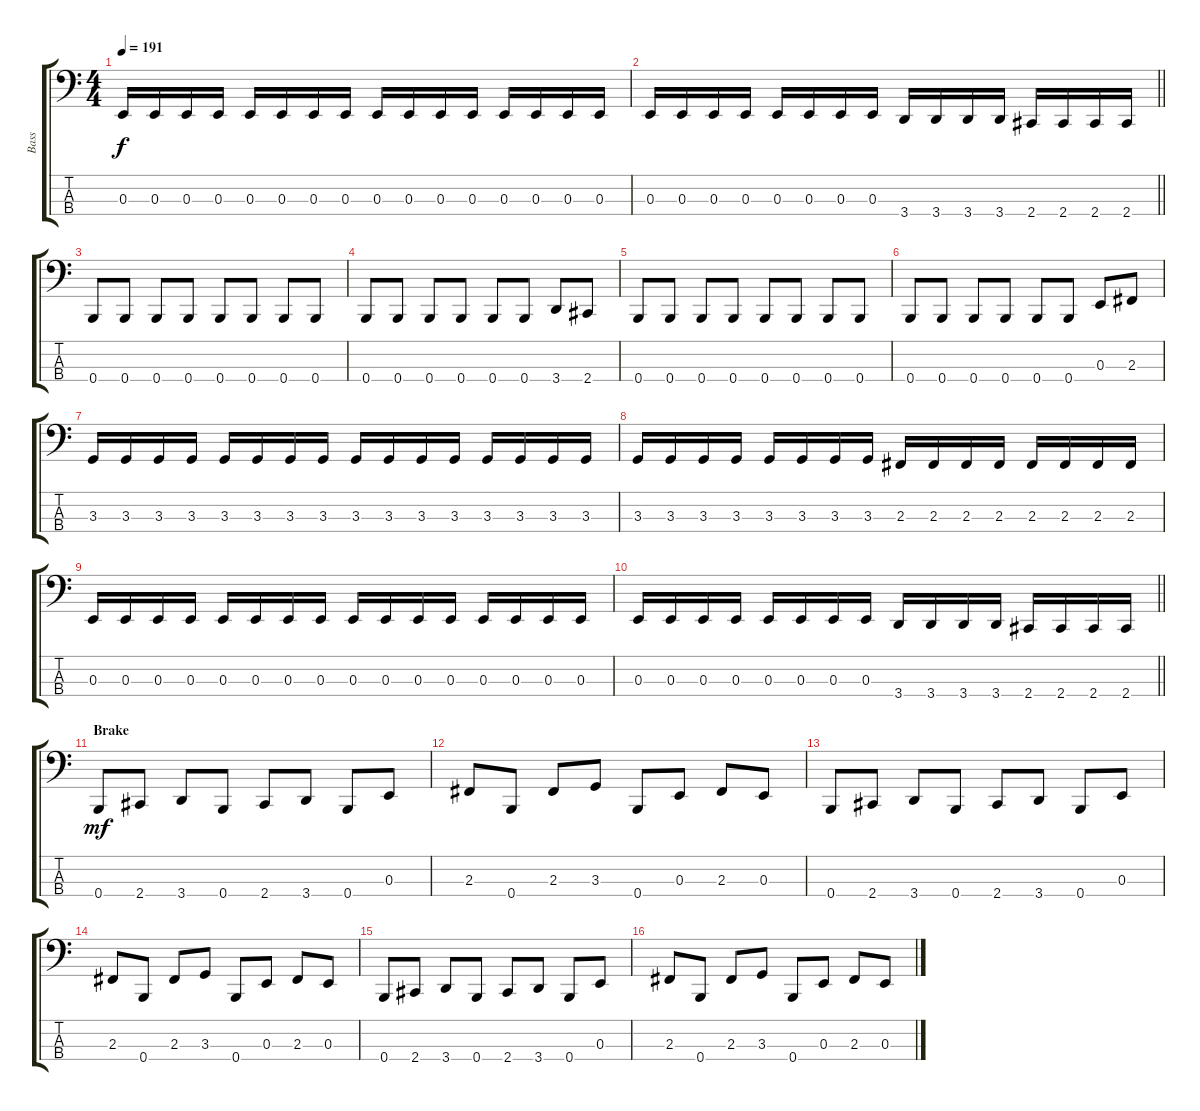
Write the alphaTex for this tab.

\track ("Bass" "Bass") {instrument electricbassfinger}
\staff {score tabs}
\tuning (D2 A1 E1 B0) {hide}
\ts (4 4)
\tempo 191
\clef f4
\ks c
0.3.16{dy f} 0.3.16 0.3.16 0.3.16 0.3.16 0.3.16 0.3.16 0.3.16 0.3.16 0.3.16 0.3.16 0.3.16 0.3.16 0.3.16 0.3.16 0.3.16 |
\barLineRight lightlight
0.3.16 0.3.16 0.3.16 0.3.16 0.3.16 0.3.16 0.3.16 0.3.16 3.4.16 3.4.16 3.4.16 3.4.16 2.4.16 2.4.16 2.4.16 2.4.16 |
\section ("" "")
0.4.8 0.4.8 0.4.8 0.4.8 0.4.8 0.4.8 0.4.8 0.4.8 |
0.4.8 0.4.8 0.4.8 0.4.8 0.4.8 0.4.8 3.4.8 2.4.8 |
0.4.8 0.4.8 0.4.8 0.4.8 0.4.8 0.4.8 0.4.8 0.4.8 |
0.4.8 0.4.8 0.4.8 0.4.8 0.4.8 0.4.8 0.3.8 2.3.8 |
3.3.16 3.3.16 3.3.16 3.3.16 3.3.16 3.3.16 3.3.16 3.3.16 3.3.16 3.3.16 3.3.16 3.3.16 3.3.16 3.3.16 3.3.16 3.3.16 |
3.3.16 3.3.16 3.3.16 3.3.16 3.3.16 3.3.16 3.3.16 3.3.16 2.3.16 2.3.16 2.3.16 2.3.16 2.3.16 2.3.16 2.3.16 2.3.16 |
0.3.16 0.3.16 0.3.16 0.3.16 0.3.16 0.3.16 0.3.16 0.3.16 0.3.16 0.3.16 0.3.16 0.3.16 0.3.16 0.3.16 0.3.16 0.3.16 |
\barLineRight lightlight
0.3.16 0.3.16 0.3.16 0.3.16 0.3.16 0.3.16 0.3.16 0.3.16 3.4.16 3.4.16 3.4.16 3.4.16 2.4.16 2.4.16 2.4.16 2.4.16 |
\section ("" "Brake")
0.4.8{dy mf} 2.4.8 3.4.8 0.4.8 2.4.8 3.4.8 0.4.8 0.3.8 |
2.3.8 0.4.8 2.3.8 3.3.8 0.4.8 0.3.8 2.3.8 0.3.8 |
0.4.8 2.4.8 3.4.8 0.4.8 2.4.8 3.4.8 0.4.8 0.3.8 |
2.3.8 0.4.8 2.3.8 3.3.8 0.4.8 0.3.8 2.3.8 0.3.8 |
0.4.8 2.4.8 3.4.8 0.4.8 2.4.8 3.4.8 0.4.8 0.3.8 |
2.3.8 0.4.8 2.3.8 3.3.8 0.4.8 0.3.8 2.3.8 0.3.8
